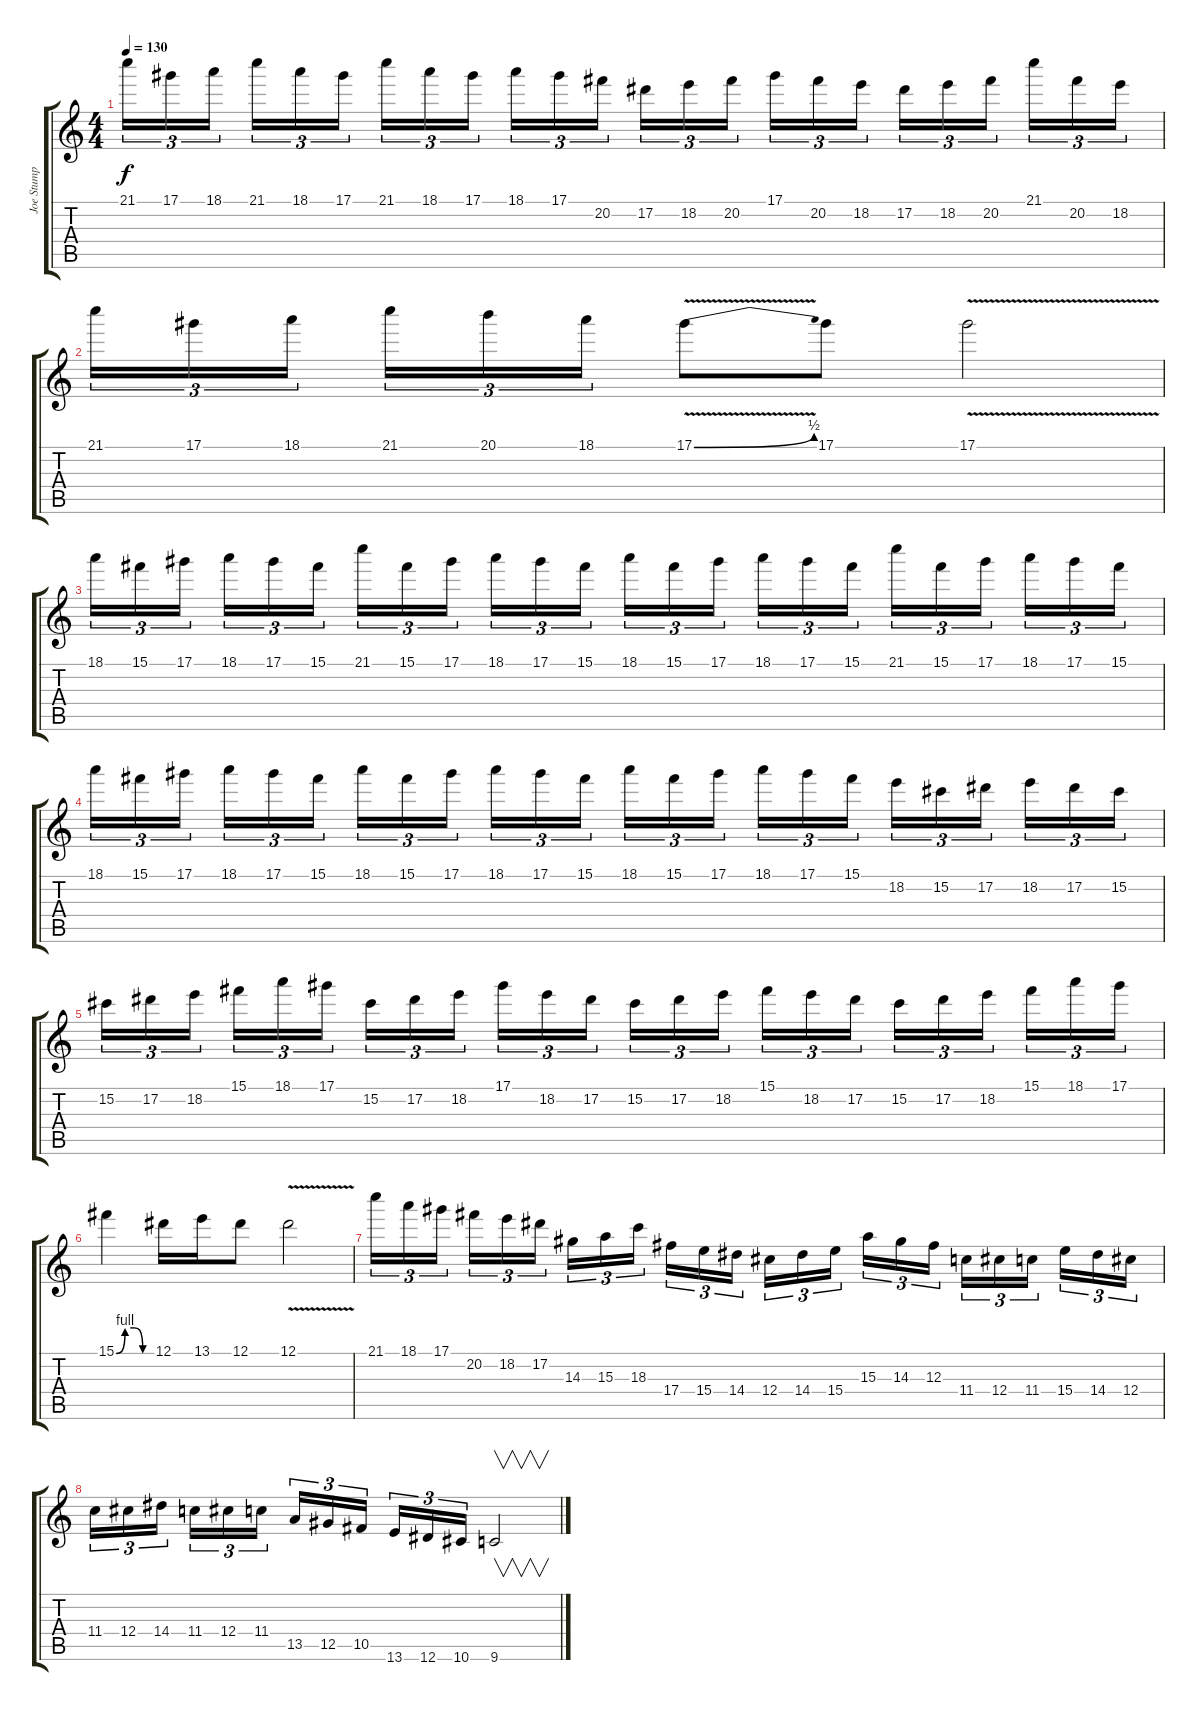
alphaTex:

\track ("Joe Stump" "Joe Stump") {instrument distortionguitar}
\staff {score tabs}
\tuning (Eb4 Bb3 Gb3 Db3 Ab2 Eb2) {hide}
\ts (4 4)
\tempo 130
\clef g2
\ks c
21.1.16{tu (3 2) dy f} 17.1.16{tu (3 2)} 18.1.16{tu (3 2) beam splitsecondary} 21.1.16{tu (3 2)} 18.1.16{tu (3 2)} 17.1.16{tu (3 2)} 21.1.16{tu (3 2)} 18.1.16{tu (3 2)} 17.1.16{tu (3 2) beam splitsecondary} 18.1.16{tu (3 2)} 17.1.16{tu (3 2)} 20.2.16{tu (3 2)} 17.2.16{tu (3 2)} 18.2.16{tu (3 2)} 20.2.16{tu (3 2) beam splitsecondary} 17.1.16{tu (3 2)} 20.2.16{tu (3 2)} 18.2.16{tu (3 2)} 17.2.16{tu (3 2)} 18.2.16{tu (3 2)} 20.2.16{tu (3 2) beam splitsecondary} 21.1.16{tu (3 2)} 20.2.16{tu (3 2)} 18.2.16{tu (3 2)} |
21.1.16{tu (3 2)} 17.1.16{tu (3 2)} 18.1.16{tu (3 2) beam splitsecondary} 21.1.16{tu (3 2)} 20.1.16{tu (3 2)} 18.1.16{tu (3 2)} 17.1{be (bend 0 0 60 2) v}.8 17.1.8 17.1{v}.2 |
18.1.16{tu (3 2)} 15.1.16{tu (3 2)} 17.1.16{tu (3 2) beam splitsecondary} 18.1.16{tu (3 2)} 17.1.16{tu (3 2)} 15.1.16{tu (3 2)} 21.1.16{tu (3 2)} 15.1.16{tu (3 2)} 17.1.16{tu (3 2) beam splitsecondary} 18.1.16{tu (3 2)} 17.1.16{tu (3 2)} 15.1.16{tu (3 2)} 18.1.16{tu (3 2)} 15.1.16{tu (3 2)} 17.1.16{tu (3 2) beam splitsecondary} 18.1.16{tu (3 2)} 17.1.16{tu (3 2)} 15.1.16{tu (3 2)} 21.1.16{tu (3 2)} 15.1.16{tu (3 2)} 17.1.16{tu (3 2) beam splitsecondary} 18.1.16{tu (3 2)} 17.1.16{tu (3 2)} 15.1.16{tu (3 2)} |
18.1.16{tu (3 2)} 15.1.16{tu (3 2)} 17.1.16{tu (3 2) beam splitsecondary} 18.1.16{tu (3 2)} 17.1.16{tu (3 2)} 15.1.16{tu (3 2)} 18.1.16{tu (3 2)} 15.1.16{tu (3 2)} 17.1.16{tu (3 2) beam splitsecondary} 18.1.16{tu (3 2)} 17.1.16{tu (3 2)} 15.1.16{tu (3 2)} 18.1.16{tu (3 2)} 15.1.16{tu (3 2)} 17.1.16{tu (3 2) beam splitsecondary} 18.1.16{tu (3 2)} 17.1.16{tu (3 2)} 15.1.16{tu (3 2)} 18.2.16{tu (3 2)} 15.2.16{tu (3 2)} 17.2.16{tu (3 2) beam splitsecondary} 18.2.16{tu (3 2)} 17.2.16{tu (3 2)} 15.2.16{tu (3 2)} |
15.2.16{tu (3 2)} 17.2.16{tu (3 2)} 18.2.16{tu (3 2) beam splitsecondary} 15.1.16{tu (3 2)} 18.1.16{tu (3 2)} 17.1.16{tu (3 2)} 15.2.16{tu (3 2)} 17.2.16{tu (3 2)} 18.2.16{tu (3 2) beam splitsecondary} 17.1.16{tu (3 2)} 18.2.16{tu (3 2)} 17.2.16{tu (3 2)} 15.2.16{tu (3 2)} 17.2.16{tu (3 2)} 18.2.16{tu (3 2) beam splitsecondary} 15.1.16{tu (3 2)} 18.2.16{tu (3 2)} 17.2.16{tu (3 2)} 15.2.16{tu (3 2)} 17.2.16{tu (3 2)} 18.2.16{tu (3 2) beam splitsecondary} 15.1.16{tu (3 2)} 18.1.16{tu (3 2)} 17.1.16{tu (3 2)} |
15.1{be (custom 0 0 15 4 30 4 45 0 60 0)}.4 12.1.16 13.1.16 12.1.8 12.1{v}.2 |
21.1.16{tu (3 2)} 18.1.16{tu (3 2)} 17.1.16{tu (3 2) beam splitsecondary} 20.2.16{tu (3 2)} 18.2.16{tu (3 2)} 17.2.16{tu (3 2)} 14.3.16{tu (3 2)} 15.3.16{tu (3 2)} 18.3.16{tu (3 2) beam splitsecondary} 17.4.16{tu (3 2)} 15.4.16{tu (3 2)} 14.4.16{tu (3 2)} 12.4.16{tu (3 2)} 14.4.16{tu (3 2)} 15.4.16{tu (3 2) beam splitsecondary} 15.3.16{tu (3 2)} 14.3.16{tu (3 2)} 12.3.16{tu (3 2)} 11.4.16{tu (3 2)} 12.4.16{tu (3 2)} 11.4.16{tu (3 2) beam splitsecondary} 15.4.16{tu (3 2)} 14.4.16{tu (3 2)} 12.4.16{tu (3 2)} |
11.4.16{tu (3 2)} 12.4.16{tu (3 2)} 14.4.16{tu (3 2) beam splitsecondary} 11.4.16{tu (3 2)} 12.4.16{tu (3 2)} 11.4.16{tu (3 2)} 13.5.16{tu (3 2)} 12.5.16{tu (3 2)} 10.5.16{tu (3 2) beam splitsecondary} 13.6.16{tu (3 2)} 12.6.16{tu (3 2)} 10.6.16{tu (3 2)} 9.6.2{v}
